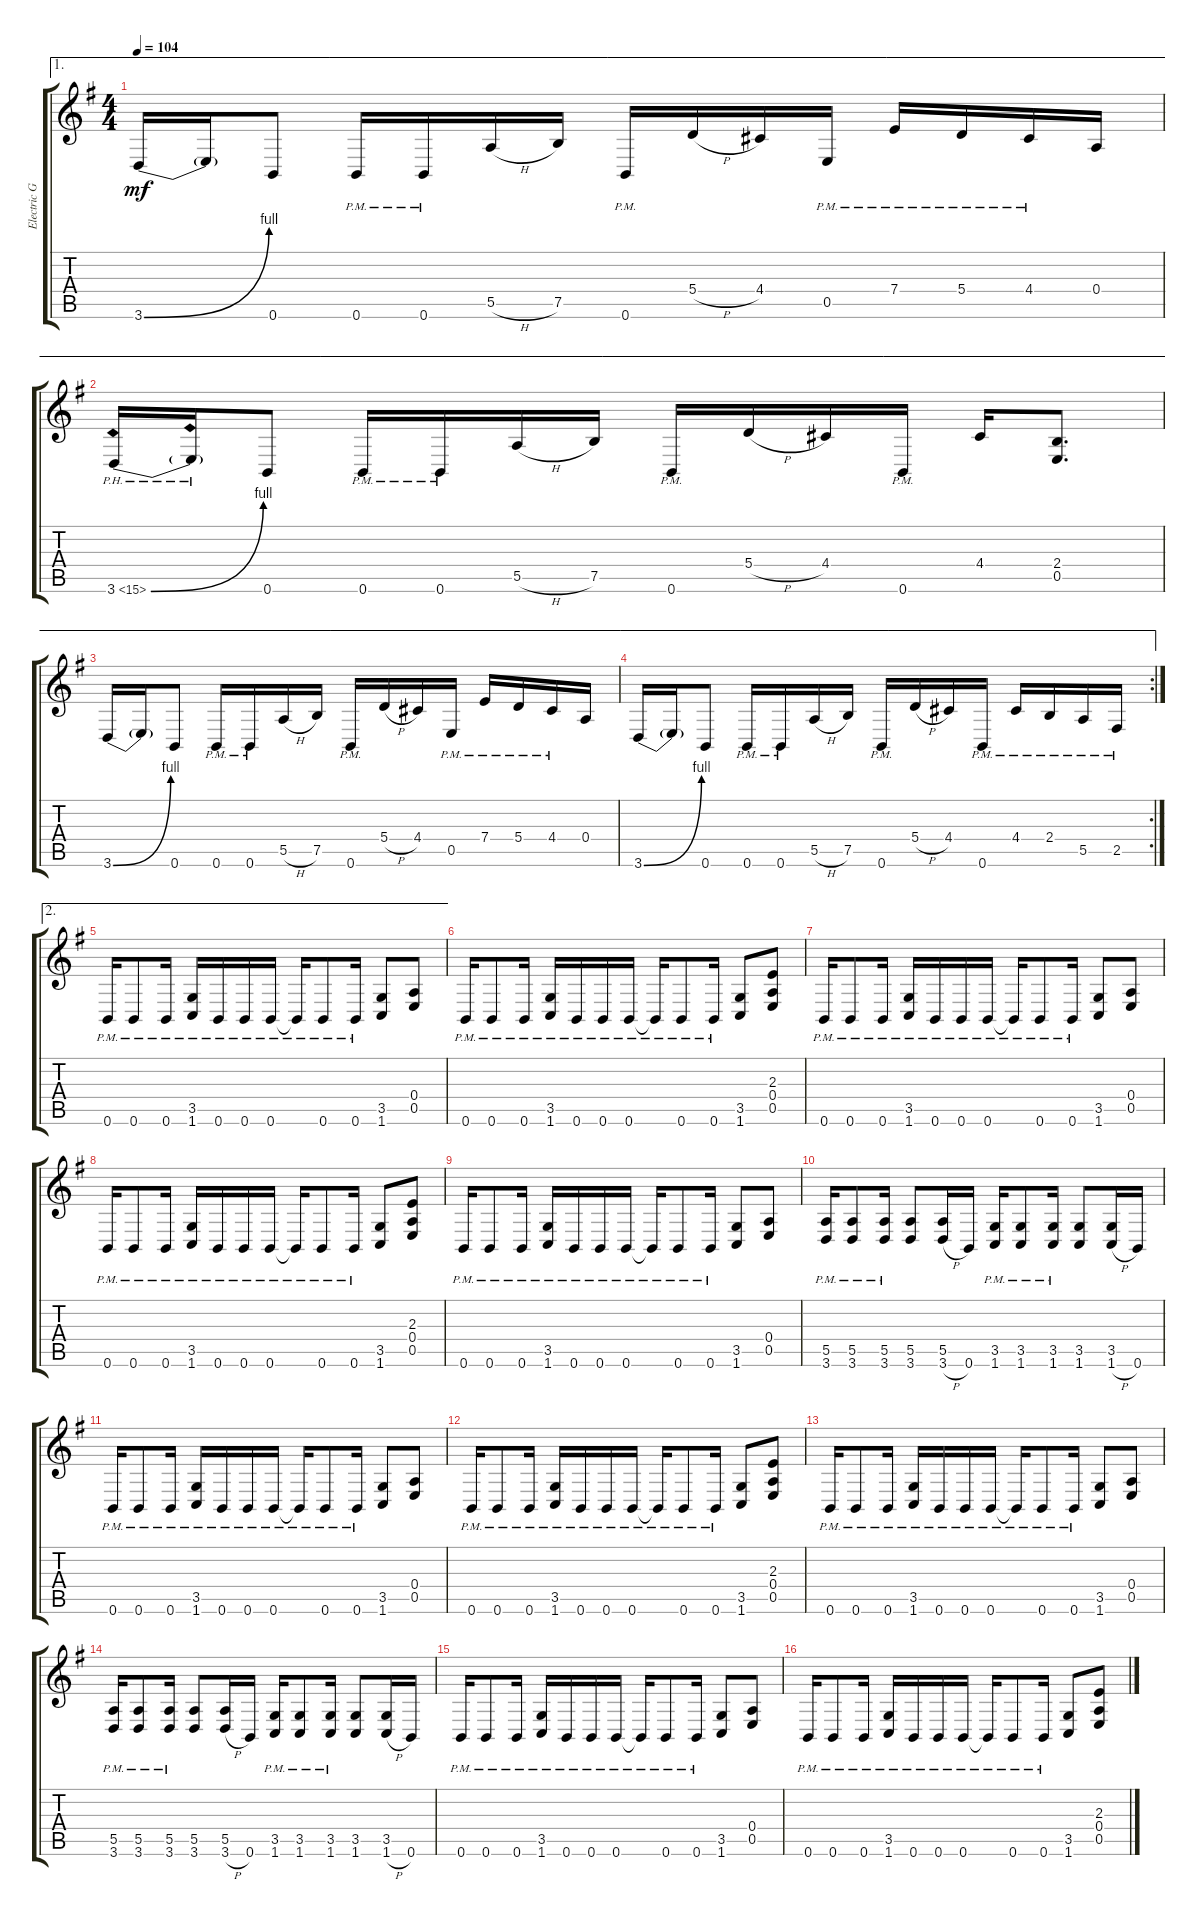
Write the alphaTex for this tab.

\track ("Electric Guitar" "Electric G") {instrument distortionguitar}
\staff {score tabs}
\tuning (B3 Gb3 D3 A2 E2 B1) {hide}
\ae 1
\ts (4 4)
\tempo 104
\clef g2
\ks eminor
3.6{be (bend 0 0 60 4)}.16{dy mf} 3.6{t}.16 0.6.8 0.6{pm}.16 0.6{pm}.16 5.5{h}.16 7.5.16 0.6{pm}.16 5.4{h}.16 4.4.16 0.5{pm}.16 7.4{pm}.16 5.4{pm}.16 4.4{pm}.16 0.4.16 |
\ae 1
3.6{be (bend 0 0 60 4) ph 12}.16 3.6{ph 12 t}.16 0.6.8 0.6{pm}.16 0.6{pm}.16 5.5{h}.16 7.5.16 0.6{pm}.16 5.4{h}.16 4.4.16 0.6{pm}.16 4.4.16 (2.4 0.5).8{d} |
\ae 1
3.6{be (bend 0 0 60 4)}.16 3.6{t}.16 0.6.8 0.6{pm}.16 0.6{pm}.16 5.5{h}.16 7.5.16 0.6{pm}.16 5.4{h}.16 4.4.16 0.5{pm}.16 7.4{pm}.16 5.4{pm}.16 4.4{pm}.16 0.4.16 |
\ae 1
\rc 2
3.6{be (bend 0 0 60 4)}.16 3.6{t}.16 0.6.8 0.6{pm}.16 0.6{pm}.16 5.5{h}.16 7.5.16 0.6{pm}.16 5.4{h}.16 4.4.16 0.6{pm}.16 4.4{pm}.16 2.4{pm}.16 5.5{pm}.16 2.5{pm}.16 |
\ae 2
0.6{pm}.16 0.6{pm}.8 0.6{pm}.16 (3.5{pm} 1.6{pm}).16 0.6{pm}.16 0.6{pm}.16 0.6{pm}.16 0.6{pm t}.16 0.6{pm}.8 0.6{pm}.16 (3.5 1.6).8 (0.4 0.5).8 |
0.6{pm}.16 0.6{pm}.8 0.6{pm}.16 (3.5{pm} 1.6{pm}).16 0.6{pm}.16 0.6{pm}.16 0.6{pm}.16 0.6{pm t}.16 0.6{pm}.8 0.6{pm}.16 (3.5 1.6).8 (2.3 0.4 0.5).8 |
0.6{pm}.16 0.6{pm}.8 0.6{pm}.16 (3.5{pm} 1.6{pm}).16 0.6{pm}.16 0.6{pm}.16 0.6{pm}.16 0.6{pm t}.16 0.6{pm}.8 0.6{pm}.16 (3.5 1.6).8 (0.4 0.5).8 |
0.6{pm}.16 0.6{pm}.8 0.6{pm}.16 (3.5{pm} 1.6{pm}).16 0.6{pm}.16 0.6{pm}.16 0.6{pm}.16 0.6{pm t}.16 0.6{pm}.8 0.6{pm}.16 (3.5 1.6).8 (2.3 0.4 0.5).8 |
0.6{pm}.16 0.6{pm}.8 0.6{pm}.16 (3.5{pm} 1.6{pm}).16 0.6{pm}.16 0.6{pm}.16 0.6{pm}.16 0.6{pm t}.16 0.6{pm}.8 0.6{pm}.16 (3.5 1.6).8 (0.4 0.5).8 |
(5.5{pm} 3.6{pm}).16 (5.5{pm} 3.6{pm}).8 (5.5{pm} 3.6{pm}).16 (5.5 3.6).8 (5.5 3.6{h}).16 0.6.16 (3.5{pm} 1.6{pm}).16 (3.5{pm} 1.6{pm}).8 (3.5{pm} 1.6{pm}).16 (3.5 1.6).8 (3.5 1.6{h}).16 0.6.16 |
0.6{pm}.16 0.6{pm}.8 0.6{pm}.16 (3.5{pm} 1.6{pm}).16 0.6{pm}.16 0.6{pm}.16 0.6{pm}.16 0.6{pm t}.16 0.6{pm}.8 0.6{pm}.16 (3.5 1.6).8 (0.4 0.5).8 |
0.6{pm}.16 0.6{pm}.8 0.6{pm}.16 (3.5{pm} 1.6{pm}).16 0.6{pm}.16 0.6{pm}.16 0.6{pm}.16 0.6{pm t}.16 0.6{pm}.8 0.6{pm}.16 (3.5 1.6).8 (2.3 0.4 0.5).8 |
0.6{pm}.16 0.6{pm}.8 0.6{pm}.16 (3.5{pm} 1.6{pm}).16 0.6{pm}.16 0.6{pm}.16 0.6{pm}.16 0.6{pm t}.16 0.6{pm}.8 0.6{pm}.16 (3.5 1.6).8 (0.4 0.5).8 |
(5.5{pm} 3.6{pm}).16 (5.5{pm} 3.6{pm}).8 (5.5{pm} 3.6{pm}).16 (5.5 3.6).8 (5.5 3.6{h}).16 0.6.16 (3.5{pm} 1.6{pm}).16 (3.5{pm} 1.6{pm}).8 (3.5{pm} 1.6{pm}).16 (3.5 1.6).8 (3.5 1.6{h}).16 0.6.16 |
0.6{pm}.16 0.6{pm}.8 0.6{pm}.16 (3.5{pm} 1.6{pm}).16 0.6{pm}.16 0.6{pm}.16 0.6{pm}.16 0.6{pm t}.16 0.6{pm}.8 0.6{pm}.16 (3.5 1.6).8 (0.4 0.5).8 |
0.6{pm}.16 0.6{pm}.8 0.6{pm}.16 (3.5{pm} 1.6{pm}).16 0.6{pm}.16 0.6{pm}.16 0.6{pm}.16 0.6{pm t}.16 0.6{pm}.8 0.6{pm}.16 (3.5 1.6).8 (2.3 0.4 0.5).8
